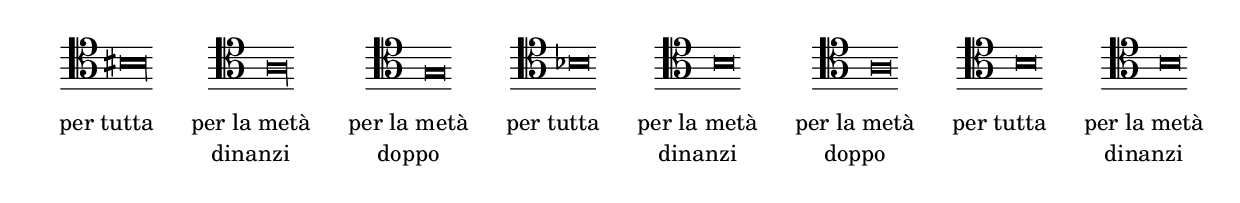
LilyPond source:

\version "2.22.2"

% Auto generated file

\header {
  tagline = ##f
}

dot = {
   \once \override Script.add-stem-support = ##f
   \once \override Script.toward-stem-shift = 0
   \once \override Script.skyline-horizontal-padding = 0
   \once \override Script.direction = 1
   \once \override Script.font-size = 1
}

\markup {
  \center-column {
    \line {
      \center-align
      \fontsize#3 { \concat { \normal-text ""} }
    }
    \line {
      \center-column {

        \line {
          \score {
            <<
              \new Staff \with { instrumentName = ""} {
                \override Staff.TimeSignature.stencil = ##f
                \override Staff.NoteHead.style = #'baroque
                \accidentalStyle Score.forget
                \cadenzaOn
                \clef "tenor" bis\maxima 
                \cadenzaOff
              }
            >>
            \layout {
              \context {
                \Score
                \override SpacingSpanner.common-shortest-duration = #(ly:make-moment 2)
              }
            }
          }
        }
        \null
        \line {
          \left-align {  \normal-text "per tutta" }
        }

      }
      \hspace #3 
      \center-column {

        \line {
          \score {
            <<
              \new Staff \with { instrumentName = ""} {
                \override Staff.TimeSignature.stencil = ##f
                \override Staff.NoteHead.style = #'baroque
                \accidentalStyle Score.forget
                \cadenzaOn
                \clef "tenor" a\longa 
                \cadenzaOff
              }
            >>
            \layout {
              \context {
                \Score
                \override SpacingSpanner.common-shortest-duration = #(ly:make-moment 2)
              }
            }
          }
        }
        \null
        \line {
          \left-align {  \normal-text "per la metà" }
        }
        \line {
          \left-align {  \normal-text "dinanzi" }
        }

      }
      \hspace #3 
      \center-column {

        \line {
          \score {
            <<
              \new Staff \with { instrumentName = ""} {
                \override Staff.TimeSignature.stencil = ##f
                \override Staff.NoteHead.style = #'baroque
                \accidentalStyle Score.forget
                \cadenzaOn
                \clef "tenor" g\breve 
                \cadenzaOff
              }
            >>
            \layout {
              \context {
                \Score
                \override SpacingSpanner.common-shortest-duration = #(ly:make-moment 2)
              }
            }
          }
        }
        \null
        \line {
          \left-align {  \normal-text "per la metà" }
        }
        \line {
          \left-align {  \normal-text "doppo" }
        }

      }
      \hspace #3 
      \center-column {

        \line {
          \score {
            <<
              \new Staff \with { instrumentName = ""} {
                \override Staff.TimeSignature.stencil = ##f
                \override Staff.NoteHead.style = #'baroque
                \accidentalStyle Score.forget
                \cadenzaOn
                \clef "tenor" bes\breve 
                \cadenzaOff
              }
            >>
            \layout {
              \context {
                \Score
                \override SpacingSpanner.common-shortest-duration = #(ly:make-moment 2)
              }
            }
          }
        }
        \null
        \line {
          \left-align {  \normal-text "per tutta" }
        }

      }
      \hspace #3 
      \center-column {

        \line {
          \score {
            <<
              \new Staff \with { instrumentName = ""} {
                \override Staff.TimeSignature.stencil = ##f
                \override Staff.NoteHead.style = #'baroque
                \accidentalStyle Score.forget
                \cadenzaOn
                \clef "tenor" b\breve 
                \cadenzaOff
              }
            >>
            \layout {
              \context {
                \Score
                \override SpacingSpanner.common-shortest-duration = #(ly:make-moment 2)
              }
            }
          }
        }
        \null
        \line {
          \left-align {  \normal-text "per la metà" }
        }
        \line {
          \left-align {  \normal-text "dinanzi" }
        }

      }
      \hspace #3 
      \center-column {

        \line {
          \score {
            <<
              \new Staff \with { instrumentName = ""} {
                \override Staff.TimeSignature.stencil = ##f
                \override Staff.NoteHead.style = #'baroque
                \accidentalStyle Score.forget
                \cadenzaOn
                \clef "tenor" a\breve 
                \cadenzaOff
              }
            >>
            \layout {
              \context {
                \Score
                \override SpacingSpanner.common-shortest-duration = #(ly:make-moment 2)
              }
            }
          }
        }
        \null
        \line {
          \left-align {  \normal-text "per la metà" }
        }
        \line {
          \left-align {  \normal-text "doppo" }
        }

      }
      \hspace #3 
      \center-column {

        \line {
          \score {
            <<
              \new Staff \with { instrumentName = ""} {
                \override Staff.TimeSignature.stencil = ##f
                \override Staff.NoteHead.style = #'baroque
                \accidentalStyle Score.forget
                \cadenzaOn
                \clef "tenor" b\breve 
                \cadenzaOff
              }
            >>
            \layout {
              \context {
                \Score
                \override SpacingSpanner.common-shortest-duration = #(ly:make-moment 2)
              }
            }
          }
        }
        \null
        \line {
          \left-align {  \normal-text "per tutta" }
        }

      }
      \hspace #3 
      \center-column {

        \line {
          \score {
            <<
              \new Staff \with { instrumentName = ""} {
                \override Staff.TimeSignature.stencil = ##f
                \override Staff.NoteHead.style = #'baroque
                \accidentalStyle Score.forget
                \cadenzaOn
                \clef "tenor" b\breve 
                \cadenzaOff
              }
            >>
            \layout {
              \context {
                \Score
                \override SpacingSpanner.common-shortest-duration = #(ly:make-moment 2)
              }
            }
          }
        }
        \null
        \line {
          \left-align {  \normal-text "per la metà" }
        }
        \line {
          \left-align {  \normal-text "dinanzi" }
        }

      }
      \hspace #3 
      \center-column {

        \line {
          \score {
            <<
              \new Staff \with { instrumentName = ""} {
                \override Staff.TimeSignature.stencil = ##f
                \override Staff.NoteHead.style = #'baroque
                \accidentalStyle Score.forget
                \cadenzaOn
                \clef "tenor" b\breve 
                \cadenzaOff
              }
            >>
            \layout {
              \context {
                \Score
                \override SpacingSpanner.common-shortest-duration = #(ly:make-moment 2)
              }
            }
          }
        }
        \null
        \line {
          \left-align {  \normal-text "per la metà" }
        }
        \line {
          \left-align {  \normal-text "doppo" }
        }

      }
      \hspace #3 

    }
  }
}